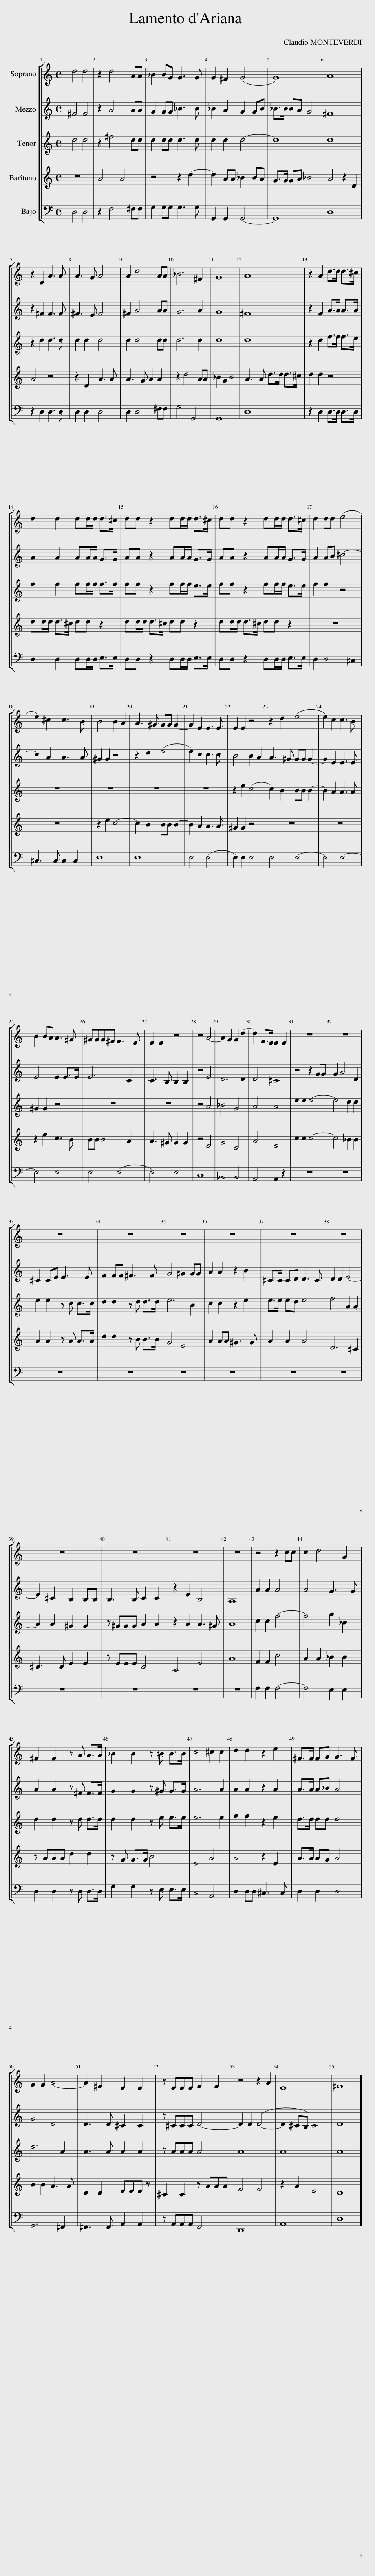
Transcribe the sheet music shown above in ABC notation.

X:1
%%score [ 1 2 3 4 5 ]
L:1/8
M:4/4
I:linebreak $
K:C
V:1 treble
V:2 treble
V:3 treble transpose=-2
V:4 treble transpose=-7
V:5 bass
V:1
 d4 d4 | z2 d4 AA | _B2 BG G3 G | G2 ^F2 (G4 | G8) | %5
 A8 | z2 D2 A3 A |$ A3 G A4 | A2 d4 AA | _B6 ^F2 | %10
 G8 | A8 | z2 A2 d>d d>^c |$ d2 d2 dd/d/ d>^c | dd z2 dd/d/ d>^c | %15
 dd z2 dd/d/ d>^c |$ d2 dd (e4 | e2) ^c2 c3 B | B4 B2 A2 | A3 ^G GG G2- | %20
 G2 E2 E3 E | E2 E2 z4 | z2 d2 (e4 |$ e2) c2 c3 B | B2 BA A3 ^G | %25
 ^GGG^F F3 E | E2 E2 z4 | z4 A4- | A2 G2 G2 d2- | d2 F>E E2 E2 |$ %30
 z8 | z8 | z8 | z8 | z8 | %35
 z8 |$ z8 | z8 | z8 | z8 | %40
 z8 | z8 | z4 z2 cc |$ c2 d4 G2 | ^F2 F2 z A A>A | %45
 _B2 B2 z =B B>B | c4 ^c2 c2 | d2 d2 z2 e2 |$ ^F>F FG G3 F | G2 G2 A4- | %50
 A2 ^F2 E2 E2 | z EEE F2 F2 | z4 z2 A2 | E8 |$ ^F8 |] %55
V:2
 ^F4 F4 | z2 A4 AA | G2 GG _B3 B | _B2 A2 G2 GB | _B>B BA G4 | %5
 ^F8 | z2 ^F2 F3 F |$ ^F3 E F4 | ^F2 A4 AA | G6 A2 | %10
 G8 | ^F8 | z2 F2 A>A A>A |$ A2 A2 AA/A/ G>G | AA z2 AA/A/ G>G | %15
 AA z2 AA/A/ G>G |$ A2 AB ^c4- | c2 A2 A3 A | ^G2 G2 z4 | z2 d2 (e4 | %20
 e2) c2 c3 c | B4 B2 A2 | A3 ^G GG G2- |$ G2 E2 E3 E | E4 E2 E>E | %25
 E6 C2 | C3 B, B,2 B,2 | z4 E4 | D6 D2 | D4 ^C4 |$ %30
 z4 z2 GG | G2 A4 D2 | ^C2 CE E3 E | F2 FF ^F3 F | G4 ^G2 GG | %35
 A2 A2 z2 B2 |$ ^C>C CD D3 C | D2 D2 E4- | E2 ^C2 B,2 B,B, | B,3 B, C2 C2 | %40
 z2 E2 B,4 | A,8 | A2 A2 A4 |$ A4 G3 G | A2 A2 z ^F F>F | %45
 G2 G2 z ^G G>G | A6 A2 | A2 A2 z2 A2 |$ A>A A_B A4 | G4 D4 | %50
 D3 D ^C2 C2 | z ^CCC D4- | D2 D2 (D4- | D2) ^CB, C4 |$ D8 |] %55
V:3
 e4 e4 | z2 ^g4 ee | e2 ee e3 e | e2 e2 e4- | e8 | %5
 e8 | z2 e2 e3 e |$ e2 e2 e4 | e2 e4 ee | e6 e2 | %10
 e8 | e8 | z2 e2 g>g g>^f |$ g2 g2 gg/g/ g>g | gg z2 gg/g/ ^f>f | %15
 gg z2 gg/g/ ^f>f |$ g2 g2 z4 | z8 | z8 | z8 | %20
 z8 | z2 ^f2 (d4 | d2) ^c2 cc c2- |$ c2 B2 B3 B | ^A2 A2 z4 | %25
 z8 | z8 | z4 B4 | c4 A4 | B4 B4 |$ %30
 ^f2 f2 f4- | f4 e2 e2 | ^f2 f2 z d d>d | e2 e2 z e e>e | ^f6 ^c2 | %35
 d2 d2 z2 ^f2 |$ ^f>f fe f4 | g4 B2 B2- | B2 B2 ^A2 A2 | z ^AAA B2 B2 | %40
 z2 B2 B3 ^A | B8 | d2 d2 g4- |$ g4 a2 c2 | e2 e2 z e e>e | %45
 e2 e2 z ^f f>f | ^f6 f2 | g2 g2 z2 ^f2 |$ e>e ee e4 | e6 B2 | %50
 B3 B B2 B2 | z BBB B4 | B8 | B8 |$ B8 |] %55
V:4
 z8 | e4 e4 | z4 z2 a2- | a2 ee f2 fe | d>d de f4 | %5
 e4 z2 A2 | e4 z4 |$ z2 A2 e3 e | e3 d e2 e2 | z2 a4 ee | %10
 f2 d2 f4 | e3 e a>a a>^g | a2 a2 z4 |$ aa/a/ a>^g aa z2 | aa/a/ a>^g aa z2 | %15
 aa/a/ a>^g aa z2 |$ z8 | z8 | z2 b2 g4- | g2 ^f2 ff f2- | %20
 f2 e2 e3 e | ^d2 d2 z4 | z8 |$ z8 | z2 b2 g3 ^f | %25
 ^ff f4 e2 | e3 ^d d2 d2 | z4 B4 | d4 A4 | e4 B4 |$ %30
 g2 g2 g4- | g4 f2 f2 | e2 e2 z e e>e | a2 a2 z ^f f>f | d4 B4 | %35
 e2 ee ^d3 d |$ e2 e2 e4 | A6 ^G2 | ^G3 G B2 B2 | z BBB G4 | %40
 E4 B4 | e8 | c2 c2 g4 |$ e2 e2 f2 f2 | z eee a2 a2 | %45
 z d d>d ^f4 | B4 e4 | e4 z2 B2 |$ e>e ed e4 | ^f2 f2 e3 e | %50
 A2 A2 BBB z | ^G2 G2 z eee | c4 c4 | z2 e2 B4 |$ A8 |] %55
V:5
 D,4 D,4 | z2 F,4 ^F,F, | G,2 G,G, G,3 G, | G,,2 G,,2 G,,4- | G,,8 | %5
 D,8 | z2 D,2 D,3 D, |$ D,2 D,2 D,4 | D,2 D,4 ^F,F, | G,4 G,,4 | %10
 G,,8 | D,8 | z2 D,2 D,>D, D,>D, |$ D,2 D,2 D,D,/D,/ E,>E, | D,D, z2 D,D,/D,/ E,>E, | %15
 D,D, z2 D,D,/D,/ E,>E, |$ D,2 D,4 ^C,2 | ^C,3 C, C,2 C,2 | E,8 | E,8 | %20
 E,4 (E,4 | E,2) E,2 E,4 | E,4 E,4- |$ E,4 E,4- | E,4 E,4 | %25
 E,4 (E,4 | E,4) E,4 | C,8 | _B,,4 B,,4 | A,,4 A,,2 z2 |$ %30
 z8 | z8 | z8 | z8 | z8 | %35
 z8 |$ z8 | z8 | z8 | z8 | %40
 z8 | z8 | F,2 F,2 F,4- |$ F,4 E,2 E,2 | D,2 D,2 z D, D,>D, | %45
 G,2 G,2 z E, E,>E, | C,4 A,,4 | D,2 D,D, ^C,3 C, |$ D,2 D,2 D,4 | G,,6 ^F,,2 | %50
 ^F,,3 F,, A,,2 A,,2 | z A,,A,,A,, F,,4 | D,,8 | A,,8 |$ D,8 |] %55
